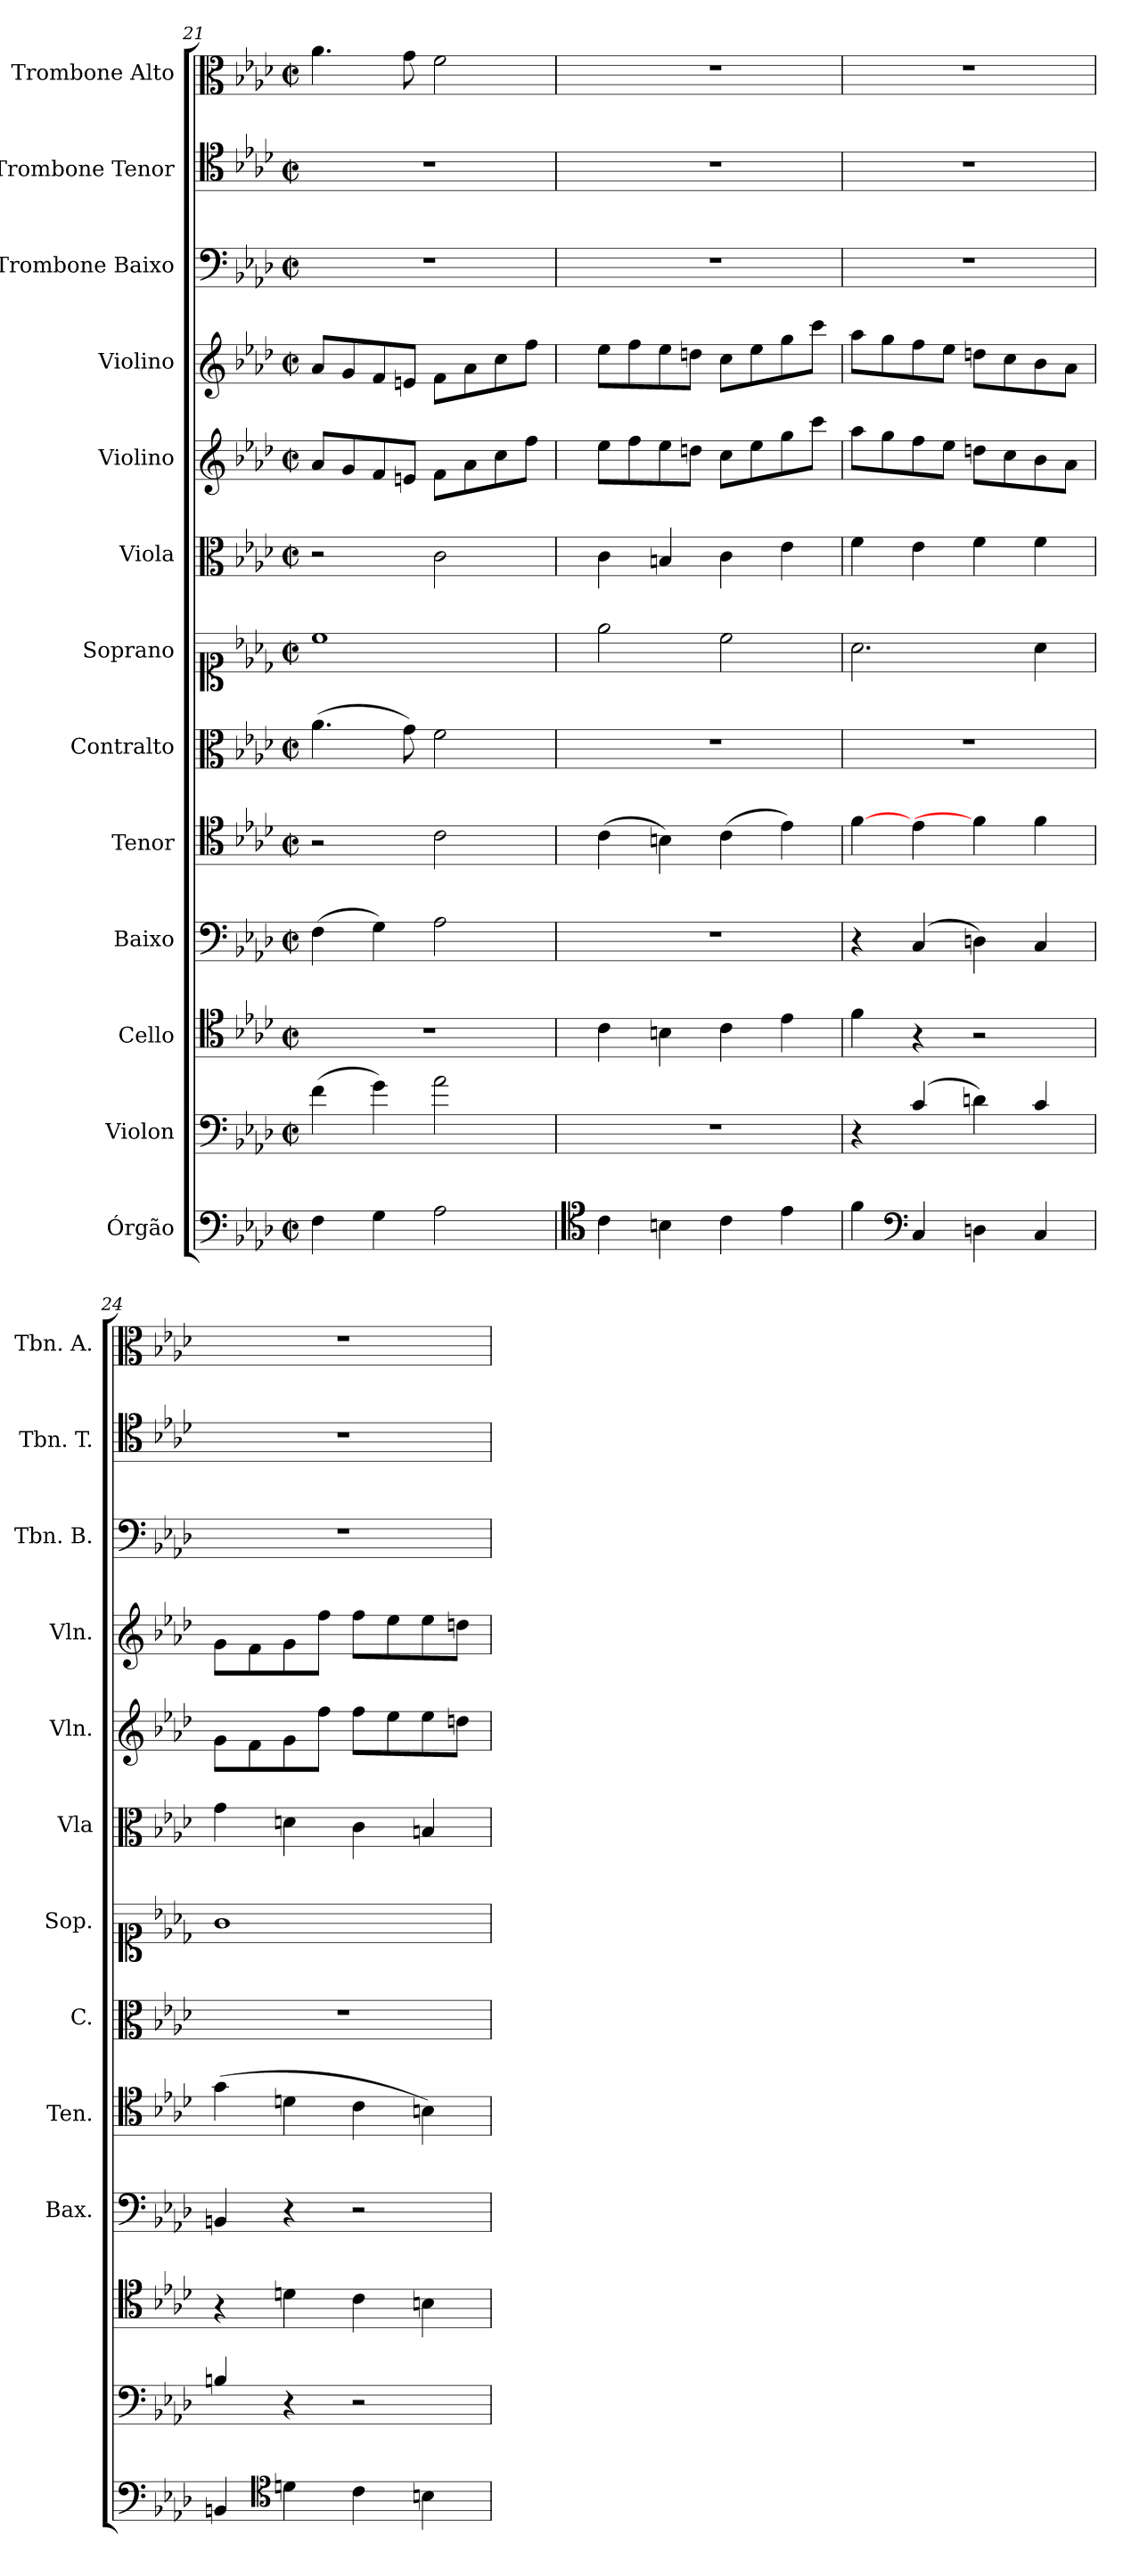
**kern	**kern	**kern	**kern	**kern	**kern	**kern	**kern	**kern	**kern	**kern	**kern	**kern
*part13	*part12	*part11	*part10	*part9	*part8	*part7	*part6	*part5	*part4	*part3	*part2	*part1
*staff13	*staff12	*staff11	*staff10	*staff9	*staff8	*staff7	*staff6	*staff5	*staff4	*staff3	*staff2	*staff1
*I"Órgão	*I"Violon	*I"Cello	*I"Baixo	*I"Tenor	*I"Contralto	*I"Soprano	*I"Viola	*I"Violino	*I"Violino	*I"Trombone Baixo	*I"Trombone Tenor	*I"Trombone Alto
*	*	*	*I'Bax.	*I'Ten.	*I'C.	*I'Sop.	*I'Vla	*I'Vln.	*I'Vln.	*I'Tbn. B.	*I'Tbn. T.	*I'Tbn. A.
*clefF4	*clefF4	*clefC4	*clefF4	*clefC4	*clefC3	*clefC1	*clefC3	*clefG2	*clefG2	*clefF4	*clefC4	*clefC3
*	*ITrd7c12	*	*	*	*	*	*	*	*	*	*	*
*k[b-e-a-d-]	*k[b-e-a-d-]	*k[b-e-a-d-]	*k[b-e-a-d-]	*k[b-e-a-d-]	*k[b-e-a-d-]	*k[b-e-a-d-]	*k[b-e-a-d-]	*k[b-e-a-d-]	*k[b-e-a-d-]	*k[b-e-a-d-]	*k[b-e-a-d-]	*k[b-e-a-d-]
*M2/2	*M2/2	*M2/2	*M2/2	*M2/2	*M2/2	*M2/2	*M2/2	*M2/2	*M2/2	*M2/2	*M2/2	*M2/2
*met(c|)	*met(c|)	*met(c|)	*met(c|)	*met(c|)	*met(c|)	*met(c|)	*met(c|)	*met(c|)	*met(c|)	*met(c|)	*met(c|)	*met(c|)
=21	=21	=21	=21	=21	=21	=21	=21	=21	=21	=21	=21	=21
4F\	(4F\	1r	(4F\	2r	(4.a-\	1cc	2r	8a-/L	8a-/L	1r	1r	4.a-\
.	.	.	.	.	.	.	.	8g/	8g/	.	.	.
4G\	4G\)	.	4G\)	.	.	.	.	8f/	8f/	.	.	.
.	.	.	.	.	8g\)	.	.	8en/J	8en/J	.	.	8g\
2A-\	2A-\	.	2A-\	2c\	2f\	.	2c\	8f\L	8f\L	.	.	2f\
.	.	.	.	.	.	.	.	8a-\	8a-\	.	.	.
.	.	.	.	.	.	.	.	8cc\	8cc\	.	.	.
.	.	.	.	.	.	.	.	8ff\J	8ff\J	.	.	.
=22	=22	=22	=22	=22	=22	=22	=22	=22	=22	=22	=22	=22
*clefC4	*	*	*	*	*	*	*	*	*	*	*	*
4c\	1r	4c\	1r	(4c\	1r	2ee-\	4c\	8ee-\L	8ee-\L	1r	1r	1r
.	.	.	.	.	.	.	.	8ff\	8ff\	.	.	.
4Bn\	.	4Bn\	.	4Bn\)	.	.	4Bn/	8ee-\	8ee-\	.	.	.
.	.	.	.	.	.	.	.	8ddn\J	8ddn\J	.	.	.
4c\	.	4c\	.	(4c\	.	2cc\	4c\	8cc\L	8cc\L	.	.	.
.	.	.	.	.	.	.	.	8ee-\	8ee-\	.	.	.
4e-\	.	4e-\	.	4e-\)	.	.	4e-\	8gg\	8gg\	.	.	.
.	.	.	.	.	.	.	.	8ccc\J	8ccc\J	.	.	.
=23	=23	=23	=23	=23	=23	=23	=23	=23	=23	=23	=23	=23
4f\	4r	4f\	4r	[4f\	1r	2.a-\	4f\	8aa-\L	8aa-\L	1r	1r	1r
.	.	.	.	.	.	.	.	8gg\	8gg\	.	.	.
*clefF4	*	*	*	*	*	*	*	*	*	*	*	*
4C/	(4C/	4r	(4C/	4e-\	.	.	4e-\	8ff\	8ff\	.	.	.
.	.	.	.	.	.	.	.	8ee-\J	8ee-\J	.	.	.
4Dn\	4Dn\)	2r	4Dn\)	4f\]	.	.	4f\	8ddn\L	8ddn\L	.	.	.
.	.	.	.	.	.	.	.	8cc\	8cc\	.	.	.
4C/	4C/	.	4C/	4f\	.	4a-\	4f\	8b-\	8b-\	.	.	.
.	.	.	.	.	.	.	.	8a-\J	8a-\J	.	.	.
!!LO:PB:g=z
=24	=24	=24	=24	=24	=24	=24	=24	=24	=24	=24	=24	=24
4BBn/	4BBn/	4r	4BBn/	(4g\	1r	1g	4g\	8g\L	8g\L	1r	1r	1r
.	.	.	.	.	.	.	.	8f\	8f\	.	.	.
*clefC4	*	*	*	*	*	*	*	*	*	*	*	*
4dn\	4r	4dn\	4r	4dn\	.	.	4dn\	8g\	8g\	.	.	.
.	.	.	.	.	.	.	.	8ff\J	8ff\J	.	.	.
4c\	2r	4c\	2r	4c\	.	.	4c\	8ff\L	8ff\L	.	.	.
.	.	.	.	.	.	.	.	8ee-\	8ee-\	.	.	.
4Bn\	.	4Bn\	.	4Bn\)	.	.	4Bn/	8ee-\	8ee-\	.	.	.
.	.	.	.	.	.	.	.	8ddn\J	8ddn\J	.	.	.
=	=	=	=	=	=	=	=	=	=	=	=	=
*-	*-	*-	*-	*-	*-	*-	*-	*-	*-	*-	*-	*-
